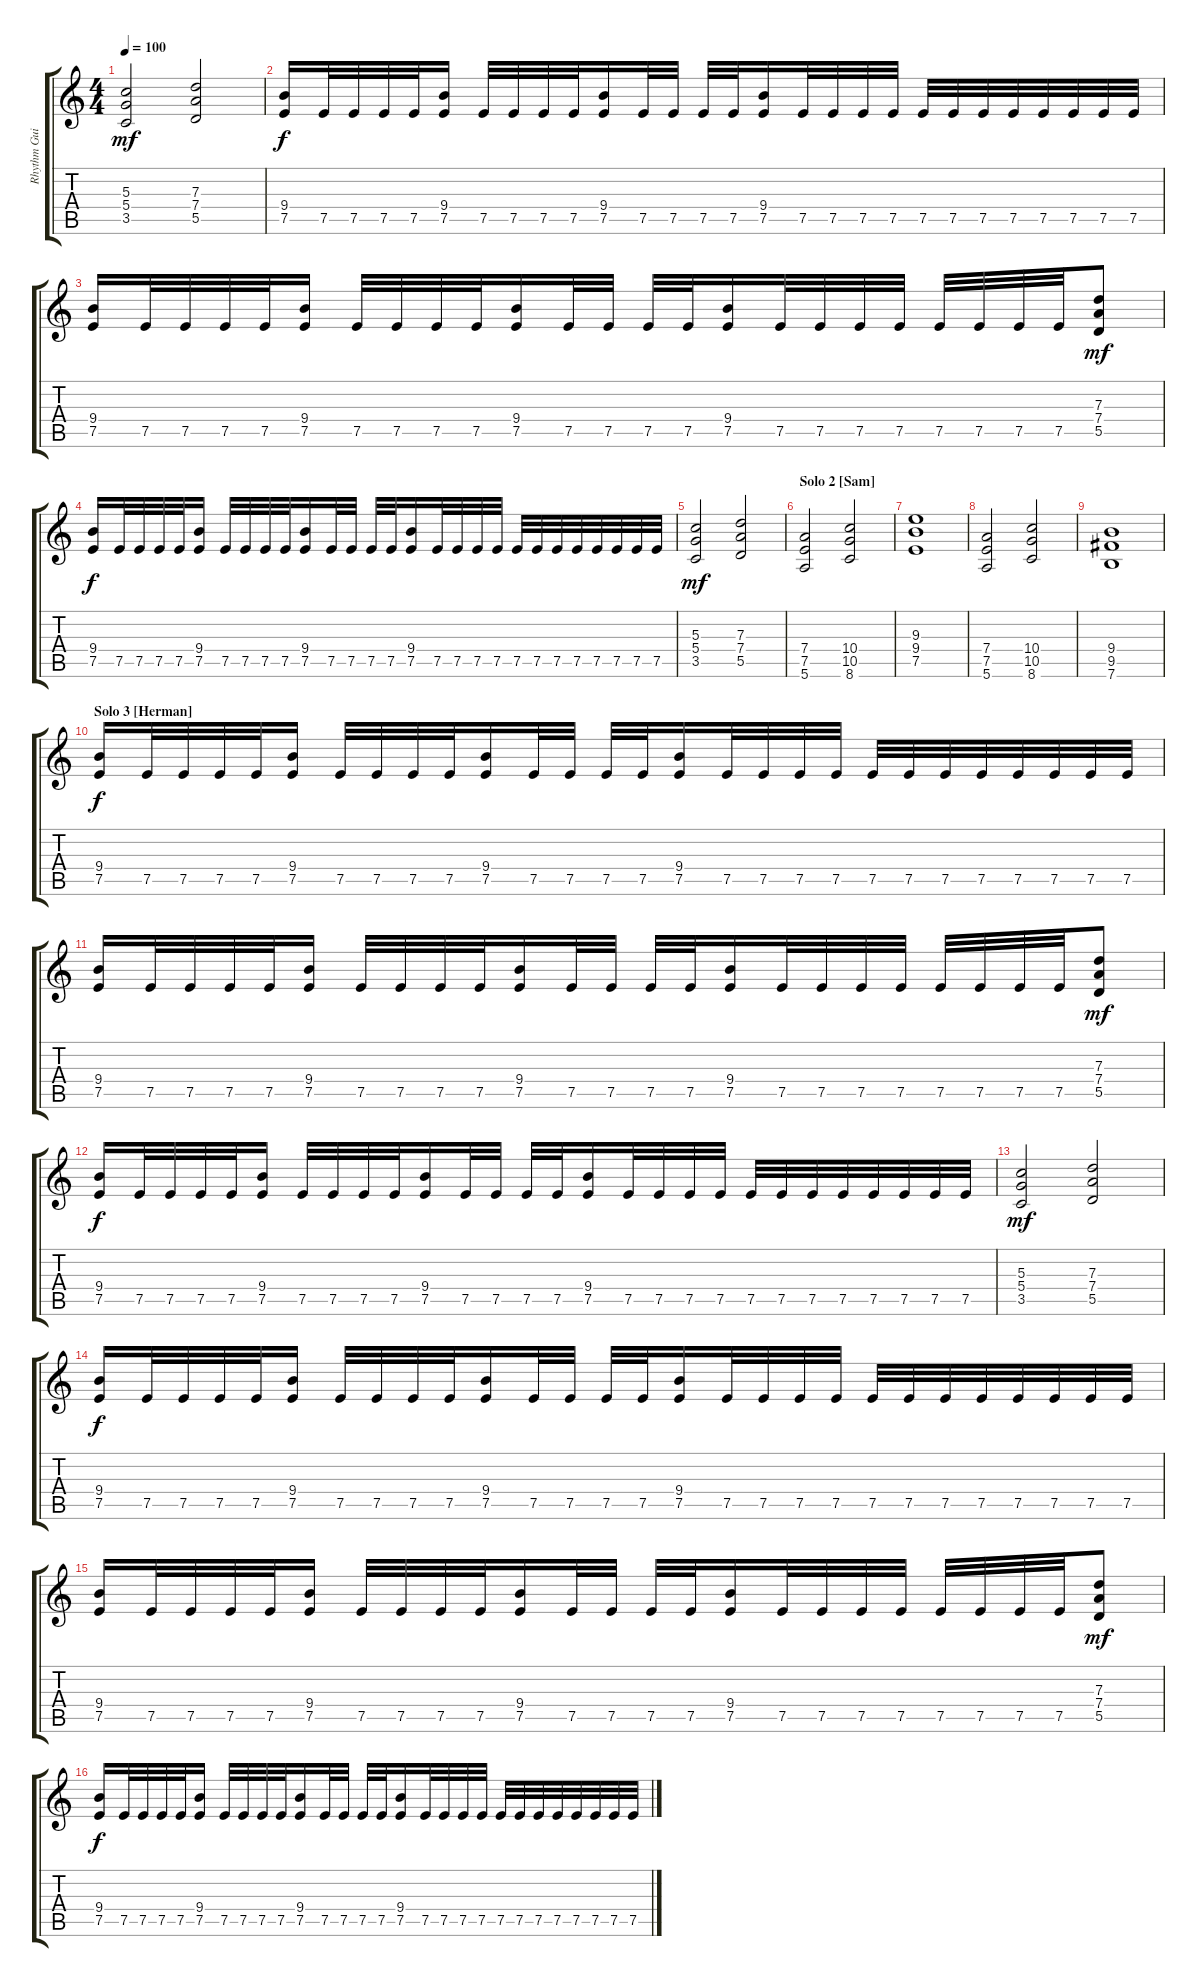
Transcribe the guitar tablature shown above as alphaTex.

\track ("Rhythm Guitar 1" "Rhythm Gui") {instrument distortionguitar}
\staff {score tabs}
\tuning (E4 B3 G3 D3 A2 E2) {hide}
\ts (4 4)
\tempo 100
\clef g2
\ks c
(5.3 5.4 3.5).2{dy mf} (7.3 7.4 5.5).2 |
(9.4 7.5).16{dy f} 7.5.32 7.5.32 7.5.32 7.5.32 (9.4 7.5).16 7.5.32 7.5.32 7.5.32 7.5.32 (9.4 7.5).16 7.5.32 7.5.32 7.5.32 7.5.32 (9.4 7.5).16 7.5.32 7.5.32 7.5.32 7.5.32 7.5.32 7.5.32 7.5.32 7.5.32 7.5.32 7.5.32 7.5.32 7.5.32 |
(9.4 7.5).16 7.5.32 7.5.32 7.5.32 7.5.32 (9.4 7.5).16 7.5.32 7.5.32 7.5.32 7.5.32 (9.4 7.5).16 7.5.32 7.5.32 7.5.32 7.5.32 (9.4 7.5).16 7.5.32 7.5.32 7.5.32 7.5.32 7.5.32 7.5.32 7.5.32 7.5.32 (7.3 7.4 5.5).8{dy mf} |
(9.4 7.5).16{dy f} 7.5.32 7.5.32 7.5.32 7.5.32 (9.4 7.5).16 7.5.32 7.5.32 7.5.32 7.5.32 (9.4 7.5).16 7.5.32 7.5.32 7.5.32 7.5.32 (9.4 7.5).16 7.5.32 7.5.32 7.5.32 7.5.32 7.5.32 7.5.32 7.5.32 7.5.32 7.5.32 7.5.32 7.5.32 7.5.32 |
(5.3 5.4 3.5).2{dy mf} (7.3 7.4 5.5).2 |
\section ("" "Solo 2 [Sam]")
(7.4 7.5 5.6).2 (10.4 10.5 8.6).2 |
(9.3 9.4 7.5).1 |
(7.4 7.5 5.6).2 (10.4 10.5 8.6).2 |
(9.4 9.5 7.6).1 |
\section ("" "Solo 3 [Herman]")
(9.4 7.5).16{dy f} 7.5.32 7.5.32 7.5.32 7.5.32 (9.4 7.5).16 7.5.32 7.5.32 7.5.32 7.5.32 (9.4 7.5).16 7.5.32 7.5.32 7.5.32 7.5.32 (9.4 7.5).16 7.5.32 7.5.32 7.5.32 7.5.32 7.5.32 7.5.32 7.5.32 7.5.32 7.5.32 7.5.32 7.5.32 7.5.32 |
(9.4 7.5).16 7.5.32 7.5.32 7.5.32 7.5.32 (9.4 7.5).16 7.5.32 7.5.32 7.5.32 7.5.32 (9.4 7.5).16 7.5.32 7.5.32 7.5.32 7.5.32 (9.4 7.5).16 7.5.32 7.5.32 7.5.32 7.5.32 7.5.32 7.5.32 7.5.32 7.5.32 (7.3 7.4 5.5).8{dy mf} |
(9.4 7.5).16{dy f} 7.5.32 7.5.32 7.5.32 7.5.32 (9.4 7.5).16 7.5.32 7.5.32 7.5.32 7.5.32 (9.4 7.5).16 7.5.32 7.5.32 7.5.32 7.5.32 (9.4 7.5).16 7.5.32 7.5.32 7.5.32 7.5.32 7.5.32 7.5.32 7.5.32 7.5.32 7.5.32 7.5.32 7.5.32 7.5.32 |
(5.3 5.4 3.5).2{dy mf} (7.3 7.4 5.5).2 |
(9.4 7.5).16{dy f} 7.5.32 7.5.32 7.5.32 7.5.32 (9.4 7.5).16 7.5.32 7.5.32 7.5.32 7.5.32 (9.4 7.5).16 7.5.32 7.5.32 7.5.32 7.5.32 (9.4 7.5).16 7.5.32 7.5.32 7.5.32 7.5.32 7.5.32 7.5.32 7.5.32 7.5.32 7.5.32 7.5.32 7.5.32 7.5.32 |
(9.4 7.5).16 7.5.32 7.5.32 7.5.32 7.5.32 (9.4 7.5).16 7.5.32 7.5.32 7.5.32 7.5.32 (9.4 7.5).16 7.5.32 7.5.32 7.5.32 7.5.32 (9.4 7.5).16 7.5.32 7.5.32 7.5.32 7.5.32 7.5.32 7.5.32 7.5.32 7.5.32 (7.3 7.4 5.5).8{dy mf} |
(9.4 7.5).16{dy f} 7.5.32 7.5.32 7.5.32 7.5.32 (9.4 7.5).16 7.5.32 7.5.32 7.5.32 7.5.32 (9.4 7.5).16 7.5.32 7.5.32 7.5.32 7.5.32 (9.4 7.5).16 7.5.32 7.5.32 7.5.32 7.5.32 7.5.32 7.5.32 7.5.32 7.5.32 7.5.32 7.5.32 7.5.32 7.5.32
